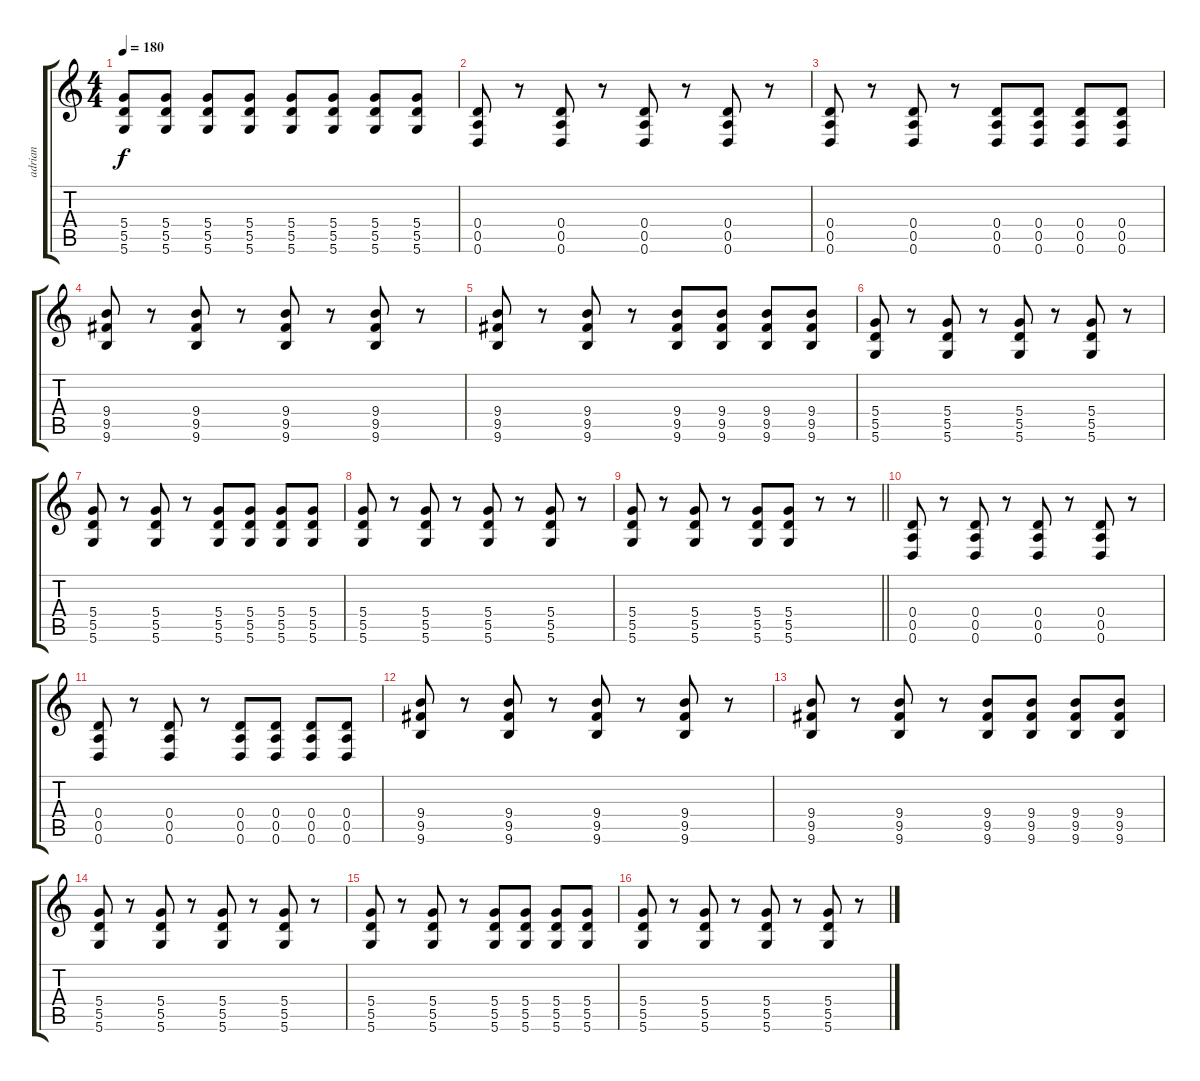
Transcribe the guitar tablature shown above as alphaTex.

\track ("adrian" "adrian") {instrument distortionguitar}
\staff {score tabs}
\tuning (E4 B3 G3 D3 A2 D2) {hide}
\ts (4 4)
\tempo 180
\clef g2
\ks c
(5.4 5.5 5.6).8{dy f} (5.4 5.5 5.6).8 (5.4 5.5 5.6).8 (5.4 5.5 5.6).8 (5.4 5.5 5.6).8 (5.4 5.5 5.6).8 (5.4 5.5 5.6).8 (5.4 5.5 5.6).8 |
(0.4 0.5 0.6).8 r.8 (0.4 0.5 0.6).8 r.8 (0.4 0.5 0.6).8 r.8 (0.4 0.5 0.6).8 r.8 |
(0.4 0.5 0.6).8 r.8 (0.4 0.5 0.6).8 r.8 (0.4 0.5 0.6).8 (0.4 0.5 0.6).8 (0.4 0.5 0.6).8 (0.4 0.5 0.6).8 |
(9.4 9.5 9.6).8 r.8 (9.4 9.5 9.6).8 r.8 (9.4 9.5 9.6).8 r.8 (9.4 9.5 9.6).8 r.8 |
(9.4 9.5 9.6).8 r.8 (9.4 9.5 9.6).8 r.8 (9.4 9.5 9.6).8 (9.4 9.5 9.6).8 (9.4 9.5 9.6).8 (9.4 9.5 9.6).8 |
(5.4 5.5 5.6).8 r.8 (5.4 5.5 5.6).8 r.8 (5.4 5.5 5.6).8 r.8 (5.4 5.5 5.6).8 r.8 |
(5.4 5.5 5.6).8 r.8 (5.4 5.5 5.6).8 r.8 (5.4 5.5 5.6).8 (5.4 5.5 5.6).8 (5.4 5.5 5.6).8 (5.4 5.5 5.6).8 |
(5.4 5.5 5.6).8 r.8 (5.4 5.5 5.6).8 r.8 (5.4 5.5 5.6).8 r.8 (5.4 5.5 5.6).8 r.8 |
\barLineRight lightlight
(5.4 5.5 5.6).8 r.8 (5.4 5.5 5.6).8 r.8 (5.4 5.5 5.6).8 (5.4 5.5 5.6).8 r.8 r.8 |
(0.4 0.5 0.6).8 r.8 (0.4 0.5 0.6).8 r.8 (0.4 0.5 0.6).8 r.8 (0.4 0.5 0.6).8 r.8 |
(0.4 0.5 0.6).8 r.8 (0.4 0.5 0.6).8 r.8 (0.4 0.5 0.6).8 (0.4 0.5 0.6).8 (0.4 0.5 0.6).8 (0.4 0.5 0.6).8 |
(9.4 9.5 9.6).8 r.8 (9.4 9.5 9.6).8 r.8 (9.4 9.5 9.6).8 r.8 (9.4 9.5 9.6).8 r.8 |
(9.4 9.5 9.6).8 r.8 (9.4 9.5 9.6).8 r.8 (9.4 9.5 9.6).8 (9.4 9.5 9.6).8 (9.4 9.5 9.6).8 (9.4 9.5 9.6).8 |
(5.4 5.5 5.6).8 r.8 (5.4 5.5 5.6).8 r.8 (5.4 5.5 5.6).8 r.8 (5.4 5.5 5.6).8 r.8 |
(5.4 5.5 5.6).8 r.8 (5.4 5.5 5.6).8 r.8 (5.4 5.5 5.6).8 (5.4 5.5 5.6).8 (5.4 5.5 5.6).8 (5.4 5.5 5.6).8 |
(5.4 5.5 5.6).8 r.8 (5.4 5.5 5.6).8 r.8 (5.4 5.5 5.6).8 r.8 (5.4 5.5 5.6).8 r.8
